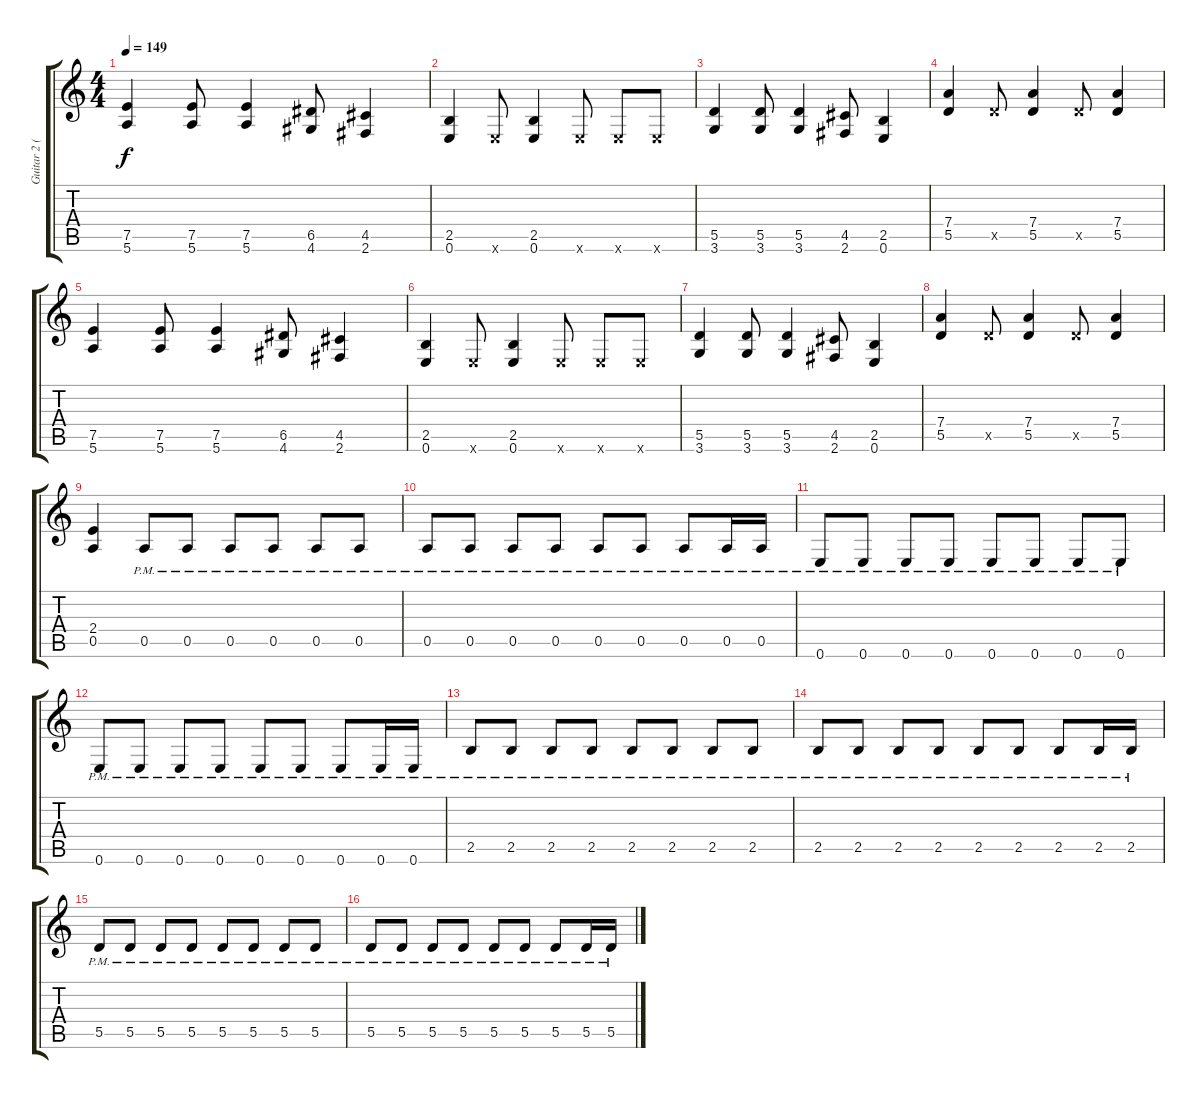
\track ("Guitar 2 (Stefko)" "Guitar 2 (") {instrument distortionguitar}
\staff {score tabs}
\tuning (E4 B3 G3 D3 A2 E2) {hide}
\ts (4 4)
\tempo 149
\clef g2
\ks c
(7.5 5.6).4{dy f} (7.5 5.6).8 (7.5 5.6).4 (6.5 4.6).8 (4.5 2.6).4 |
(2.5 0.6).4 0.6{x}.8 (2.5 0.6).4 0.6{x}.8 0.6{x}.8 0.6{x}.8 |
(5.5 3.6).4 (5.5 3.6).8 (5.5 3.6).4 (4.5 2.6).8 (2.5 0.6).4 |
(7.4 5.5).4 5.5{x}.8 (7.4 5.5).4 5.5{x}.8 (7.4 5.5).4 |
(7.5 5.6).4 (7.5 5.6).8 (7.5 5.6).4 (6.5 4.6).8 (4.5 2.6).4 |
(2.5 0.6).4 0.6{x}.8 (2.5 0.6).4 0.6{x}.8 0.6{x}.8 0.6{x}.8 |
(5.5 3.6).4 (5.5 3.6).8 (5.5 3.6).4 (4.5 2.6).8 (2.5 0.6).4 |
(7.4 5.5).4 5.5{x}.8 (7.4 5.5).4 5.5{x}.8 (7.4 5.5).4 |
(2.4 0.5).4 0.5{pm}.8 0.5{pm}.8 0.5{pm}.8 0.5{pm}.8 0.5{pm}.8 0.5{pm}.8 |
0.5{pm}.8 0.5{pm}.8 0.5{pm}.8 0.5{pm}.8 0.5{pm}.8 0.5{pm}.8 0.5{pm}.8 0.5{pm}.16 0.5{pm}.16 |
0.6{pm}.8 0.6{pm}.8 0.6{pm}.8 0.6{pm}.8 0.6{pm}.8 0.6{pm}.8 0.6{pm}.8 0.6{pm}.8 |
0.6{pm}.8 0.6{pm}.8 0.6{pm}.8 0.6{pm}.8 0.6{pm}.8 0.6{pm}.8 0.6{pm}.8 0.6{pm}.16 0.6{pm}.16 |
2.5{pm}.8 2.5{pm}.8 2.5{pm}.8 2.5{pm}.8 2.5{pm}.8 2.5{pm}.8 2.5{pm}.8 2.5{pm}.8 |
2.5{pm}.8 2.5{pm}.8 2.5{pm}.8 2.5{pm}.8 2.5{pm}.8 2.5{pm}.8 2.5{pm}.8 2.5{pm}.16 2.5{pm}.16 |
5.5{pm}.8 5.5{pm}.8 5.5{pm}.8 5.5{pm}.8 5.5{pm}.8 5.5{pm}.8 5.5{pm}.8 5.5{pm}.8 |
5.5{pm}.8 5.5{pm}.8 5.5{pm}.8 5.5{pm}.8 5.5{pm}.8 5.5{pm}.8 5.5{pm}.8 5.5{pm}.16 5.5{pm}.16
